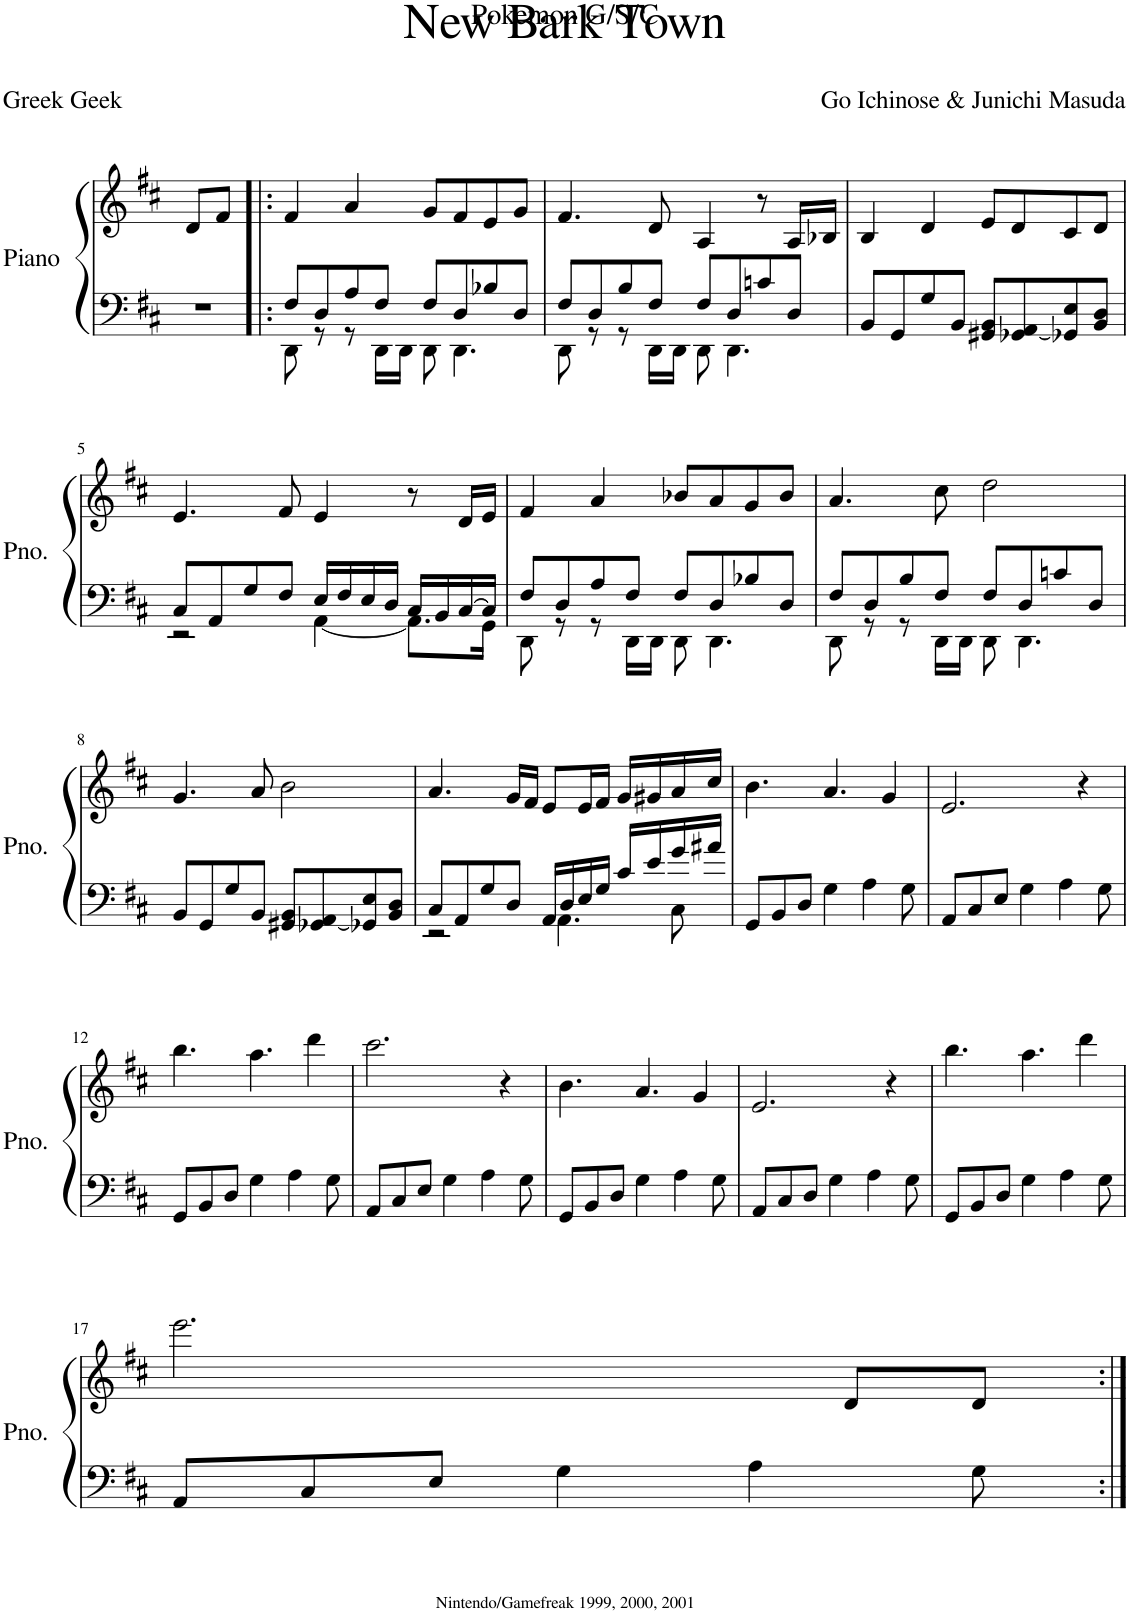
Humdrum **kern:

**kern	**kern
*part1	*part1
*staff2	*staff1
*I"Piano	*
*I'Pno.	*
*clefF4	*clefG2
*k[f#c#]	*k[f#c#]
=1	=1
1r	8d/L
.	8f#/J
.	2.ryy
=2!|:	=2!|:
*^	*
8F#/L	8DD\	4f#/
8D/	8r	.
8A/	8r	4a/
8F#/J	16DD\LL	.
.	16DD\JJ	.
8F#/L	8DD\	8g/L
8D/	4.DD\	8f#/
8B-X/	.	8e/
8D/J	.	8g/J
=3	=3	=3
8F#/L	8DD\	4.f#/
8D/	8r	.
8B/	8r	.
8F#/J	16DD\LL	8d/
.	16DD\JJ	.
8F#/L	8DD\	4A/
8D/	4.DD\	.
8cn/	.	8r
8D/J	.	16A/LL
.	.	16B-X/JJ
*v	*v	*
=4	=4
8BB/L	4B/
8GG/	.
8G/	4d/
8BB/J	.
8GG#X/ 8BB/L	8e/L
[8GG-X/ 8AA/	8d/
8GG-X/] 8E/	8c#/
8BB/ 8D/J	8d/J
!!LO:LB:g=z
=5	=5
*^	*
8C#/L	2r	4.e/
8AA/	.	.
8G/	.	.
8F#/J	.	8f#/
16E/LL	[4AA\	4e/
16F#/	.	.
16E/	.	.
16D/JJ	.	.
16C#/LL	8.AA\L]	8r
16BB/	.	.
[16C#/	.	16d/LL
16C#/JJ]	16GG\Jk	16e/JJ
=6	=6	=6
8F#/L	8DD\	4f#/
8D/	8r	.
8A/	8r	4a/
8F#/J	16DD\LL	.
.	16DD\JJ	.
8F#/L	8DD\	8b-X/L
8D/	4.DD\	8a/
8B-X/	.	8g/
8D/J	.	8b-/J
=7	=7	=7
8F#/L	8DD\	4.a/
8D/	8r	.
8B/	8r	.
8F#/J	16DD\LL	8cc#\
.	16DD\JJ	.
8F#/L	8DD\	2dd\
8D/	4.DD\	.
8cn/	.	.
8D/J	.	.
*v	*v	*
!!LO:LB:g=z
=8	=8
8BB/L	4.g/
8GG/	.
8G/	.
8BB/J	8a/
8GG#X/ 8BB/L	2b\
[8GG-X/ 8AA/	.
8GG-X/] 8E/	.
8BB/ 8D/J	.
=9	=9
*^	*
8C#/L	2r	4.a/
8AA/	.	.
8G/	.	.
8D/J	.	16g/LL
.	.	16f#/JJ
16AA/LL	4.AA\	8e/L
16D/	.	.
16E/	.	16e/L
16G/JJ	.	16f#/JJ
16c#/LL	.	16g/LL
16e/	.	16g#X/
16g/	8C#\	16a/
16a#X/JJ	.	16cc#/JJ
*v	*v	*
=10	=10
8GG/L	4.b\
8BB/	.
8D/J	.
4G\	4.a/
4A\	.
.	4g/
8G\	.
=11	=11
8AA/L	2.e/
8C#/	.
8E/J	.
4G\	.
4A\	.
.	4r
8G\	.
!!LO:LB:g=z
=12	=12
8GG/L	4.bb\
8BB/	.
8D/J	.
4G\	4.aa\
4A\	.
.	4ddd\
8G\	.
=13	=13
8AA/L	2.ccc#\
8C#/	.
8E/J	.
4G\	.
4A\	.
.	4r
8G\	.
=14	=14
8GG/L	4.b\
8BB/	.
8D/J	.
4G\	4.a/
4A\	.
.	4g/
8G\	.
=15	=15
8AA/L	2.e/
8C#/	.
8D/J	.
4G\	.
4A\	.
.	4r
8G\	.
=16	=16
8GG/L	4.bb\
8BB/	.
8D/J	.
4G\	4.aa\
4A\	.
.	4ddd\
8G\	.
!!LO:LB:g=z
=17	=17
8AA/L	2.eee\
8C#/	.
8E/J	.
4G\	.
4A\	.
.	8d/L
8G\	8d/J
=:|!	=:|!
*-	*-
